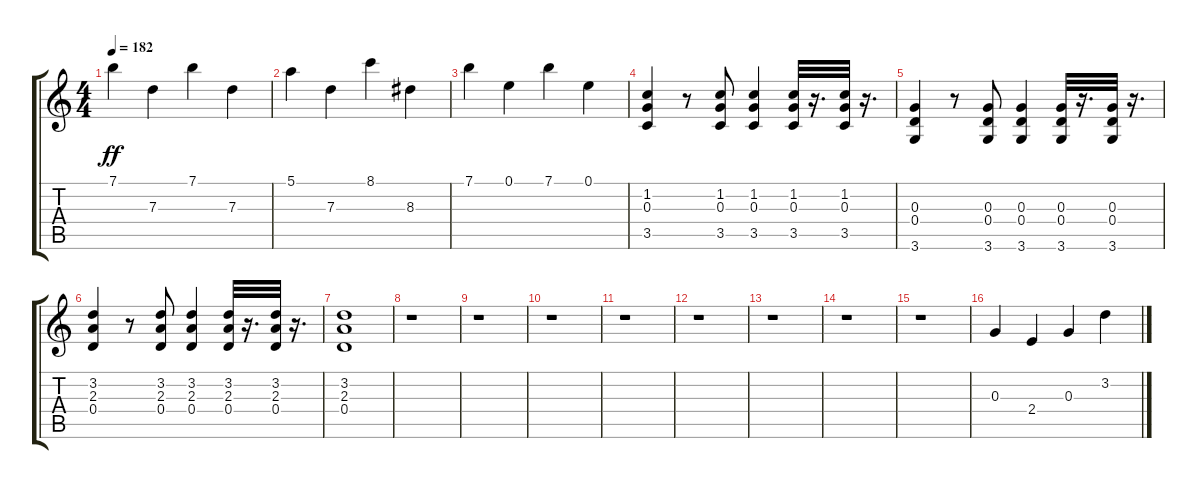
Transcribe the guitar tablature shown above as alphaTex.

\track "" {instrument distortionguitar}
\staff {score tabs}
\tuning (E4 B3 G3 D3 A2 E2) {hide}
\ts (4 4)
\tempo 182
\clef g2
\ks c
7.1.4{dy ff} 7.3.4 7.1.4 7.3.4 |
5.1.4 7.3.4 8.1.4 8.3.4 |
7.1.4 0.1.4 7.1.4 0.1.4 |
(1.2 0.3 3.5).4 r.8 (1.2 0.3 3.5).8 (1.2 0.3 3.5).4 (1.2 0.3 3.5).32 r.16{d} (1.2 0.3 3.5).32 r.16{d} |
(0.3 0.4 3.6).4 r.8 (0.3 0.4 3.6).8 (0.3 0.4 3.6).4 (0.3 0.4 3.6).32 r.16{d} (0.3 0.4 3.6).32 r.16{d} |
(3.2 2.3 0.4).4 r.8 (3.2 2.3 0.4).8 (3.2 2.3 0.4).4 (3.2 2.3 0.4).32 r.16{d} (3.2 2.3 0.4).32 r.16{d} |
(3.2 2.3 0.4).1 |
r.1 |
r.1 |
r.1 |
r.1 |
r.1 |
r.1 |
r.1 |
r.1 |
0.3.4 2.4.4 0.3.4 3.2.4
